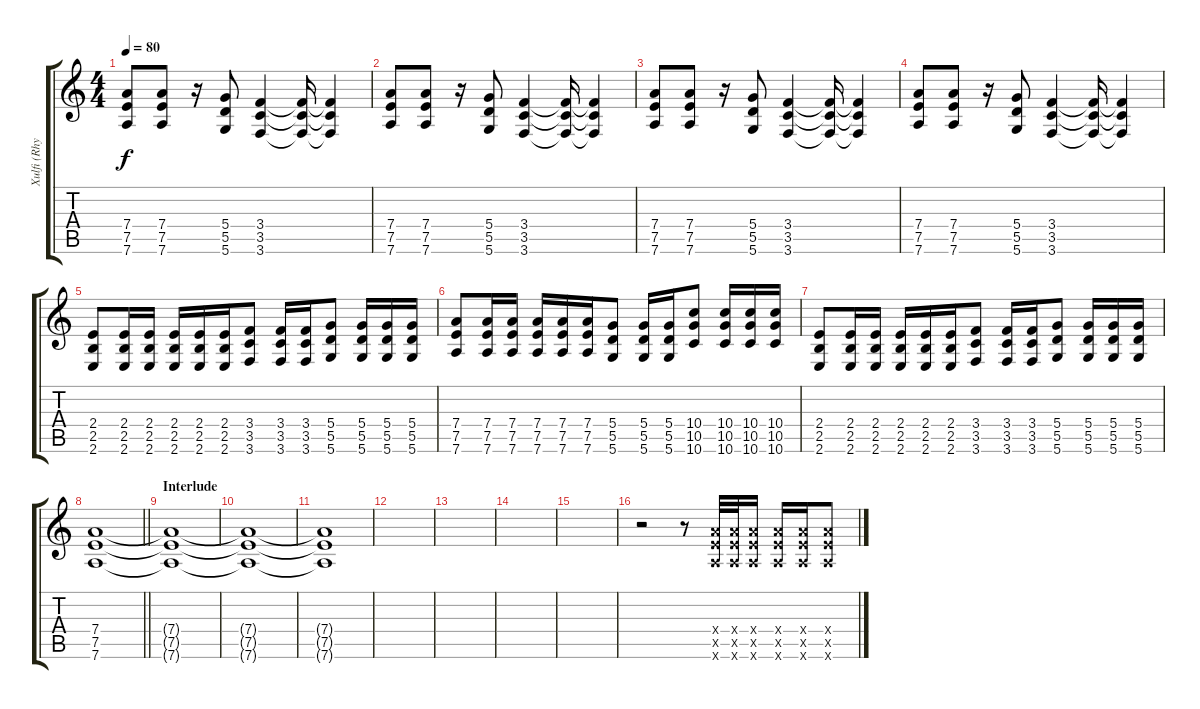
\track ("Xulfi (Rhythms L)" "Xulfi (Rhy") {instrument overdrivenguitar}
\staff {score tabs}
\tuning (E4 B3 G3 D3 A2 D2) {hide}
\ts (4 4)
\tempo 80
\clef g2
\ks c
(7.4 7.5 7.6).8{dy f} (7.4 7.5 7.6).8 r.16 (5.4 5.5 5.6).8 (3.4 3.5 3.6).4 (3.4{t} 3.5{t} 3.6{t}).16 (3.4{t} 3.5{t} 3.6{t}).4 |
(7.4 7.5 7.6).8 (7.4 7.5 7.6).8 r.16 (5.4 5.5 5.6).8 (3.4 3.5 3.6).4 (3.4{t} 3.5{t} 3.6{t}).16 (3.4{t} 3.5{t} 3.6{t}).4 |
(7.4 7.5 7.6).8 (7.4 7.5 7.6).8 r.16 (5.4 5.5 5.6).8 (3.4 3.5 3.6).4 (3.4{t} 3.5{t} 3.6{t}).16 (3.4{t} 3.5{t} 3.6{t}).4 |
(7.4 7.5 7.6).8 (7.4 7.5 7.6).8 r.16 (5.4 5.5 5.6).8 (3.4 3.5 3.6).4 (3.4{t} 3.5{t} 3.6{t}).16 (3.4{t} 3.5{t} 3.6{t}).4 |
(2.4 2.5 2.6).8 (2.4 2.5 2.6).16 (2.4 2.5 2.6).16 (2.4 2.5 2.6).16 (2.4 2.5 2.6).16 (2.4 2.5 2.6).16 (3.4 3.5 3.6).8 (3.4 3.5 3.6).16 (3.4 3.5 3.6).16 (5.4 5.5 5.6).8 (5.4 5.5 5.6).16 (5.4 5.5 5.6).16 (5.4 5.5 5.6).16 |
(7.4 7.5 7.6).8 (7.4 7.5 7.6).16 (7.4 7.5 7.6).16 (7.4 7.5 7.6).16 (7.4 7.5 7.6).16 (7.4 7.5 7.6).16 (5.4 5.5 5.6).8 (5.4 5.5 5.6).16 (5.4 5.5 5.6).16 (10.4 10.5 10.6).8 (10.4 10.5 10.6).16 (10.4 10.5 10.6).16 (10.4 10.5 10.6).16 |
(2.4 2.5 2.6).8 (2.4 2.5 2.6).16 (2.4 2.5 2.6).16 (2.4 2.5 2.6).16 (2.4 2.5 2.6).16 (2.4 2.5 2.6).16 (3.4 3.5 3.6).8 (3.4 3.5 3.6).16 (3.4 3.5 3.6).16 (5.4 5.5 5.6).8 (5.4 5.5 5.6).16 (5.4 5.5 5.6).16 (5.4 5.5 5.6).16 |
\barLineRight lightlight
(7.4 7.5 7.6).1{volume 0} |
\section ("" "Interlude")
(7.4{t} 7.5{t} 7.6{t}).1 |
(7.4{t} 7.5{t} 7.6{t}).1 |
(7.4{t} 7.5{t} 7.6{t}).1 |
|
|
|
|
r.2{volume 13 instrument distortionguitar} r.8 (7.4{x} 7.5{x} 7.6{x}).32 (7.4{x} 7.5{x} 7.6{x}).32 (7.4{x} 7.5{x} 7.6{x}).16 (7.4{x} 7.5{x} 7.6{x}).16 (7.4{x} 7.5{x} 7.6{x}).16 (7.4{x} 7.5{x} 7.6{x}).8
